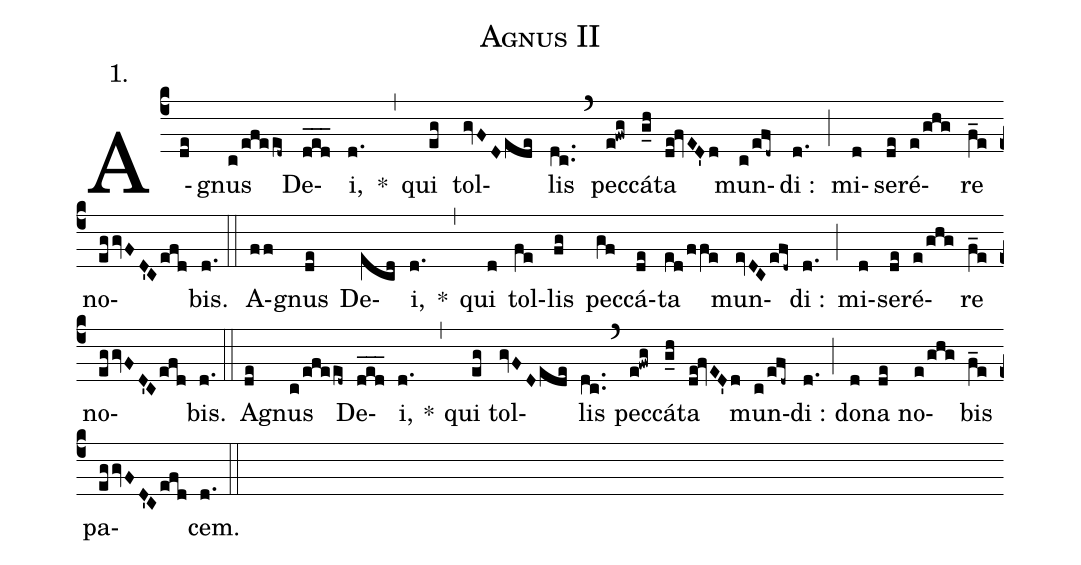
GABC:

name: Agnus II;
mode: 1;
annotation: 1.;
%%
(c4) A-(de)gnus(c!/efeed~) De(ded___)i,(d.) *(,) qui(eg) tol(gvFDede)lis(dc..) (`) pec(e!fwg)cá(g_h)ta(de!fvED'd) mun(c!/efd~)di :(d.) (;) mi(d)se(de)ré(e!/ghg)re(f_e) no(eggvFD'Cefd)bis.(d.) (::)

A(ff )gnus(de) De(ecd)i,(d.) *(,) qui(d) tol(fe)lis(fg) pec(gf)cá(de)ta(ed/ffe) mun(evDCefd~)di :(d.) (;) mi(d)se(de)ré(e!/ghg)re(f_e) no(eggvFD'Cefd)bis.(d.) (::)

A(de)gnus(c!/efeed~) De(ded___)i,(d.) *(,) qui(eg) tol(gvFDede)lis(dc..) (`) pec(e!fwg)cá(g_h)ta(de!fvED'd) mun(c!/efd~)di :(d.) (;) do(d)na(de) no(e!/ghg)bis(f_e) pa(eggvFD'Cefd)cem.(d.) (::)
